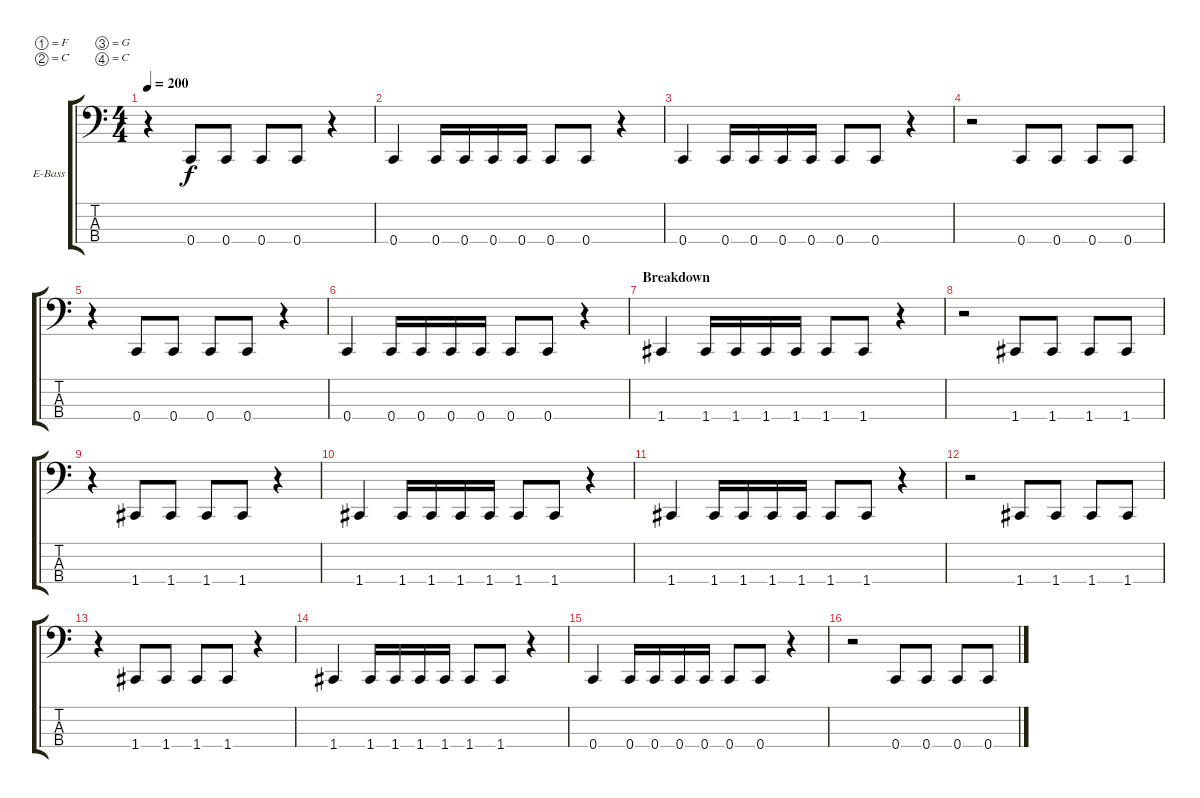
\defaultSystemsLayout 4
\bracketExtendMode groupsimilarinstruments
\firstSystemTrackNameOrientation horizontal
\otherSystemsTrackNameOrientation horizontal
\track ("Electric Bass" "E-Bass") {instrument electricbassfinger}
\staff {score tabs}
\tuning (F2 C2 G1 C1)
\ts (4 4)
\tempo 200
\clef f4
\ks c
r.4{dy f} 0.4.8 0.4.8 0.4.8 0.4.8 r.4 |
0.4.4 0.4.16 0.4.16 0.4.16 0.4.16 0.4.8 0.4.8 r.4 |
0.4.4 0.4.16 0.4.16 0.4.16 0.4.16 0.4.8 0.4.8 r.4 |
r.2 0.4.8 0.4.8 0.4.8 0.4.8 |
r.4 0.4.8 0.4.8 0.4.8 0.4.8 r.4 |
0.4.4 0.4.16 0.4.16 0.4.16 0.4.16 0.4.8 0.4.8 r.4 |
\section ("" "Breakdown")
1.4.4 1.4.16 1.4.16 1.4.16 1.4.16 1.4.8 1.4.8 r.4 |
r.2 1.4.8 1.4.8 1.4.8 1.4.8 |
r.4 1.4.8 1.4.8 1.4.8 1.4.8 r.4 |
1.4.4 1.4.16 1.4.16 1.4.16 1.4.16 1.4.8 1.4.8 r.4 |
1.4.4 1.4.16 1.4.16 1.4.16 1.4.16 1.4.8 1.4.8 r.4 |
r.2 1.4.8 1.4.8 1.4.8 1.4.8 |
r.4 1.4.8 1.4.8 1.4.8 1.4.8 r.4 |
1.4.4 1.4.16 1.4.16 1.4.16 1.4.16 1.4.8 1.4.8 r.4 |
0.4.4 0.4.16 0.4.16 0.4.16 0.4.16 0.4.8 0.4.8 r.4 |
r.2 0.4.8 0.4.8 0.4.8 0.4.8
